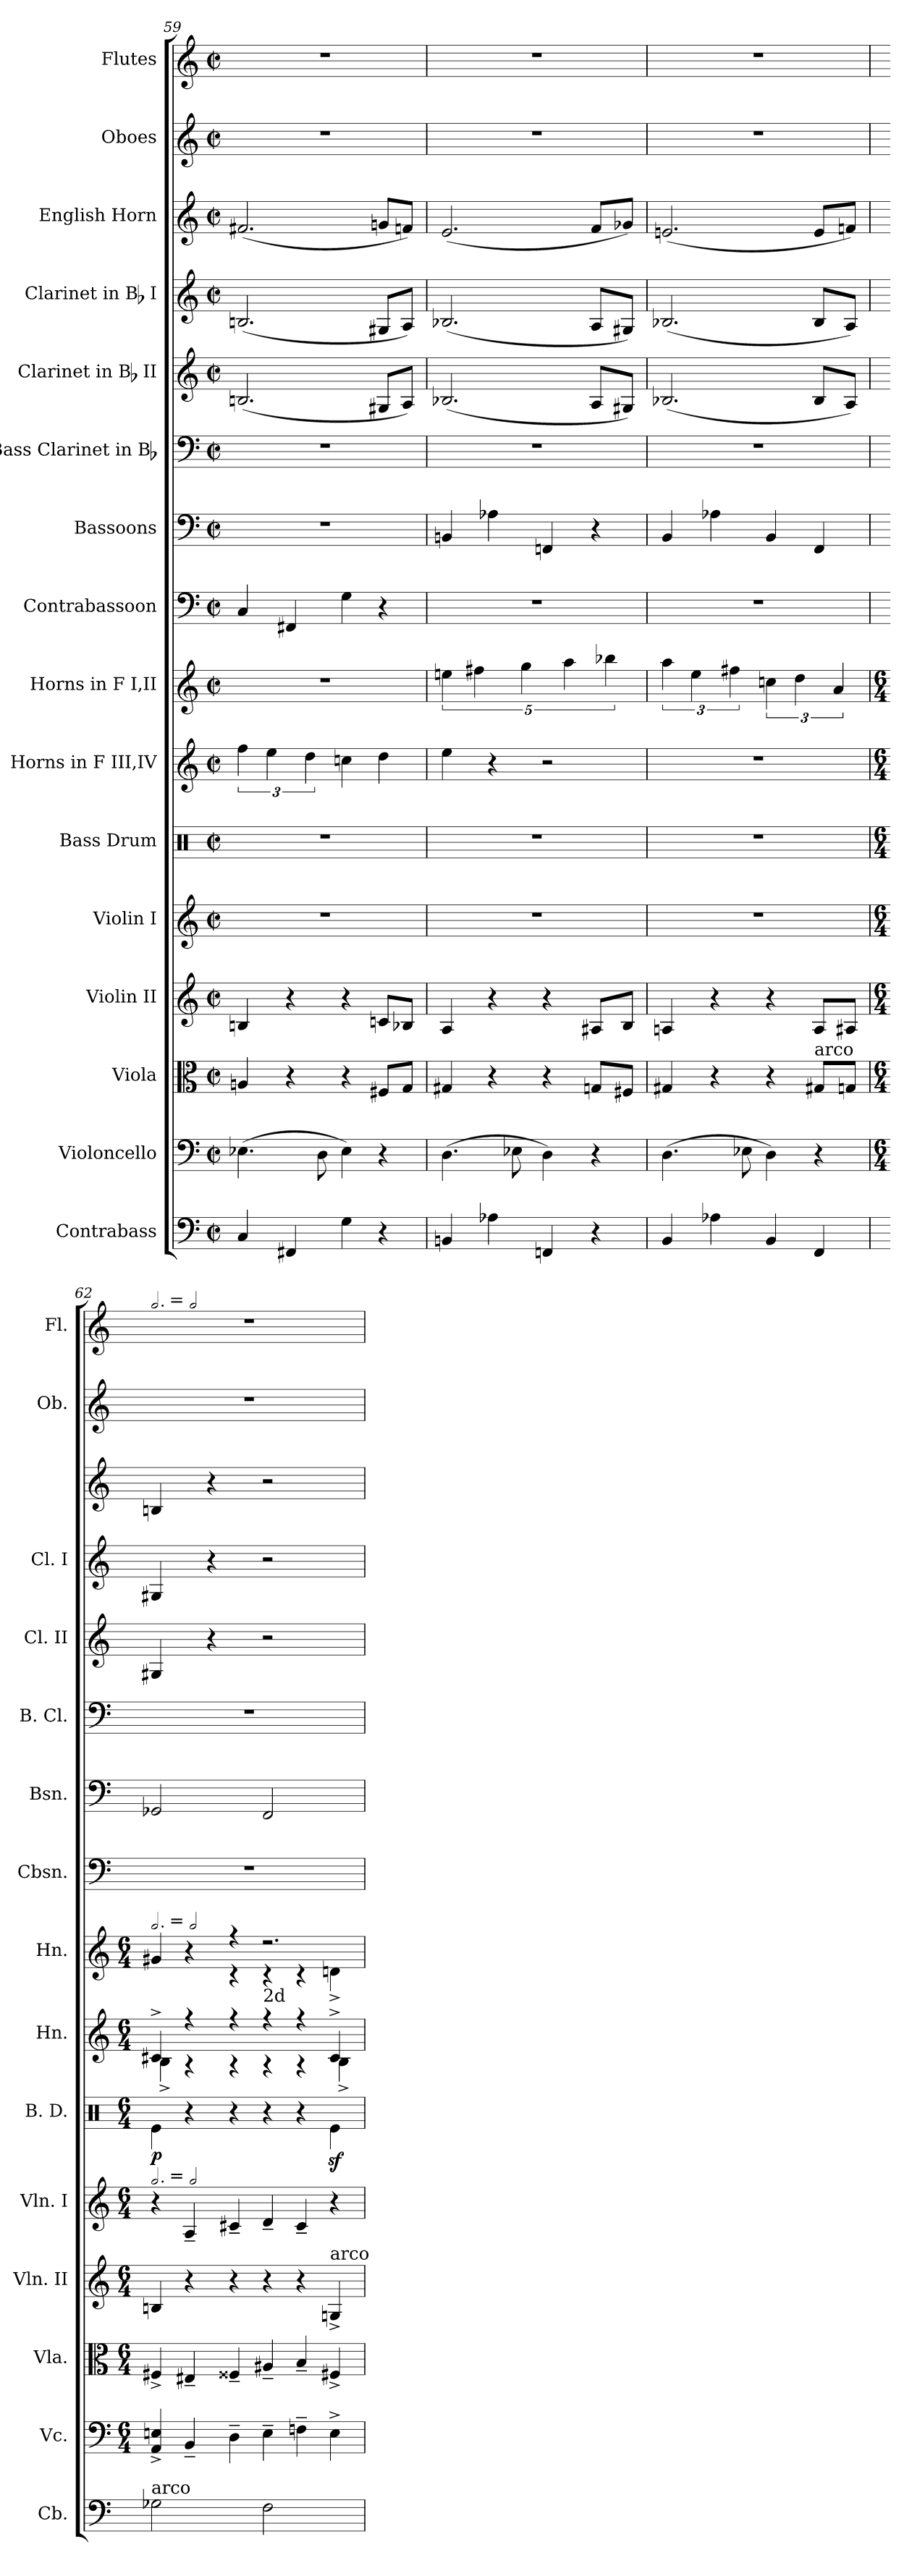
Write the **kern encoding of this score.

**kern	**kern	**kern	**kern	**kern	**kern	**dynam	**kern	**kern	**kern	**kern	**kern	**kern	**kern	**kern	**kern	**kern
*part16	*part15	*part14	*part13	*part12	*part11	*part11	*part10	*part9	*part8	*part7	*part6	*part5	*part4	*part3	*part2	*part1
*staff16	*staff15	*staff14	*staff13	*staff12	*staff11	*staff11	*staff10	*staff9	*staff8	*staff7	*staff6	*staff5	*staff4	*staff3	*staff2	*staff1
*I"Contrabass	*I"Violoncello	*I"Viola	*I"Violin II	*I"Violin I	*I"Bass Drum	*	*I"Horns in F III,IV	*I"Horns in F I,II	*I"Contrabassoon	*I"Bassoons	*I"Bass Clarinet in Bb	*I"Clarinet in Bb II	*I"Clarinet in Bb I	*I"English Horn	*I"Oboes	*I"Flutes
*I'Cb.	*I'Vc.	*I'Vla.	*I'Vln. II	*I'Vln. I	*I'B. D.	*	*I'Hn.	*I'Hn.	*I'Cbsn.	*I'Bsn.	*I'B. Cl.	*I'Cl. II	*I'Cl. I	*	*I'Ob.	*I'Fl.
*clefF4	*clefF4	*clefC3	*clefG2	*clefG2	*clefX	*	*clefG2	*clefG2	*clefF4	*clefF4	*clefF4	*clefG2	*clefG2	*clefG2	*clefG2	*clefG2
*ITrd7c12	*	*	*	*	*	*	*ITrd4c7	*ITrd4c7	*ITrd7c12	*	*ITrd1c2	*ITrd1c2	*ITrd1c2	*ITrd4c7	*	*
*k[]	*k[]	*k[]	*k[]	*k[]	*k[]	*	*k[b-]	*k[b-]	*k[]	*k[]	*k[b-e-]	*k[b-e-]	*k[b-e-]	*k[b-]	*k[]	*k[]
*M2/2	*M2/2	*M2/2	*M2/2	*M2/2	*M2/2	*	*M2/2	*M2/2	*M2/2	*M2/2	*M2/2	*M2/2	*M2/2	*M2/2	*M2/2	*M2/2
*met(c|)	*met(c|)	*met(c|)	*met(c|)	*met(c|)	*met(c|)	*	*met(c|)	*met(c|)	*met(c|)	*met(c|)	*met(c|)	*met(c|)	*met(c|)	*met(c|)	*met(c|)	*met(c|)
=59	=59	=59	=59	=59	=59	=59	=59	=59	=59	=59	=59	=59	=59	=59	=59	=59
4CC	(4.E-X	4An	4Bn	1r	1r	.	6b-	1r	4CC	1r	1r	(2.An	(2.An	(2.Bn	1r	1r
.	.	.	.	.	.	.	6a	.	.	.	.	.	.	.	.	.
4FFF#X	.	4r	4r	.	.	.	.	.	4FFF#X	.	.	.	.	.	.	.
.	.	.	.	.	.	.	6g	.	.	.	.	.	.	.	.	.
.	8D	.	.	.	.	.	.	.	.	.	.	.	.	.	.	.
4GG	4E-)	4r	4r	.	.	.	4fn	.	4GG	.	.	.	.	.	.	.
4r	4r	8F#XL	8cnL	.	.	.	4g	.	4r	.	.	8F#XL	8F#XL	8cnL	.	.
.	.	8GJ	8B-XJ	.	.	.	.	.	.	.	.	8GJ)	8GJ)	8B-XJ)	.	.
=60	=60	=60	=60	=60	=60	=60	=60	=60	=60	=60	=60	=60	=60	=60	=60	=60
4BBBn	(4.D	4G#X	4A	1r	1r	.	4a	5an	1r	4BBn	1r	(2.A-X	(2.A-X	(2.A	1r	1r
.	.	.	.	.	.	.	.	5bn	.	.	.	.	.	.	.	.
4AA-X	.	4r	4r	.	.	.	4r	.	.	4A-X	.	.	.	.	.	.
.	8E-X	.	.	.	.	.	.	.	.	.	.	.	.	.	.	.
.	.	.	.	.	.	.	.	5cc	.	.	.	.	.	.	.	.
4FFFn	4D)	4r	4r	.	.	.	2r	.	.	4FFn	.	.	.	.	.	.
.	.	.	.	.	.	.	.	5dd	.	.	.	.	.	.	.	.
4r	4r	8GnL	8A#XL	.	.	.	.	.	.	4r	.	8GL	8GL	8B-L	.	.
.	.	.	.	.	.	.	.	5ee-X	.	.	.	.	.	.	.	.
.	.	8F#XJ	8BJ	.	.	.	.	.	.	.	.	8F#XJ)	8F#XJ)	8c-XJ)	.	.
=61	=61	=61	=61	=61	=61	=61	=61	=61	=61	=61	=61	=61	=61	=61	=61	=61
4BBB	(4.D	4G#X	4An	1r	1r	.	1r	6dd	1r	4BB	1r	(2.A-X	(2.A-X	(2.An	1r	1r
.	.	.	.	.	.	.	.	6a	.	.	.	.	.	.	.	.
4AA-X	.	4r	4r	.	.	.	.	.	.	4A-X	.	.	.	.	.	.
.	.	.	.	.	.	.	.	6bn	.	.	.	.	.	.	.	.
.	8E-X	.	.	.	.	.	.	.	.	.	.	.	.	.	.	.
4BBB	4D)	4r	4r	.	.	.	.	6fn	.	4BB	.	.	.	.	.	.
.	.	.	.	.	.	.	.	6g	.	.	.	.	.	.	.	.
!	!	!LO:TX:a:t=arco	!	!	!	!	!	!	!	!	!	!	!	!	!	!
4FFF	4r	8G#XL	8AL	.	.	.	.	.	.	4FF	.	8A-L	8A-L	8AL	.	.
.	.	.	.	.	.	.	.	6d	.	.	.	.	.	.	.	.
.	.	8GnJ	8A#XJ	.	.	.	.	.	.	.	.	8GJ)	8GJ)	8B-XJ)	.	.
=62	=62	=62	=62	=62	=62	=62	=62	=62	=62	=62	=62	=62	=62	=62	=62	=62
*	*M6/4	*M6/4	*M6/4	*M6/4	*M6/4	*	*M6/4	*M6/4	*	*	*	*	*	*	*	*
*	*Xtuplet	*Xtuplet	*Xtuplet	*Xtuplet	*Xtuplet	*	*Xtuplet	*Xtuplet	*	*	*	*	*	*	*	*
*	*	*	*	*	*	*	*^	*^	*	*	*	*	*	*	*	*
!	!	!	!	!LO:TX:t=[half-dot] = [half]	!	!	!	!	!	!	!	!	!	!	!	!	!	!
!	!	!	!	!	!	!	!	!	!	!	!	!	!	!	!	!	!	!LO:TX:a:t=[half-dot] = [half]
!	!	!	!	!	!	!	!	!	!LO:TX:a:t=[half-dot] = [half]	!	!	!	!	!	!	!	!	!
!LO:TX:a:t=arco	!	!	!	!	!	!	!	!	!	!	!	!	!	!	!	!	!	!
2GG-X	6AA^ 6En^	6F#X^	6Bn	6r	6Re\	p	6F#X^	6E^	6c#X	3ryy	1r	2GG-X	1r	4F#X	4F#X	4En	1r	1r
.	6BB~	6E#X~	6r	6A~	6r	.	6r	6r	6r	.	.	.	.	.	.	.	.	.
.	.	.	.	.	.	.	.	.	.	.	.	.	.	4r	4r	4r	.	.
.	6D~	6F##X~	6r	6c#X~	6r	.	6r	6r	6r	6r	.	.	.	.	.	.	.	.
!	!	!	!	!	!	!	!	!	!LO:TX:b:t=2d	!	!	!	!	!	!	!	!	!
2FF	6E~	6A#X~	6r	6d~	6r	.	6r	6r	3.r	6rc	.	2FF	.	2r	2r	2r	.	.
.	6Fn~	6B~	6r	6c#~	6r	.	6r	6r	.	6r	.	.	.	.	.	.	.	.
!	!	!	!LO:TX:a:t=arco	!	!	!	!	!	!	!	!	!	!	!	!	!	!	!
.	6E^	6F#X^	6Gn^	6r	6Rez\	.	6F#^	6E^	.	6Gn^	.	.	.	.	.	.	.	.
*	*	*	*	*	*	*	*v	*v	*	*	*	*	*	*	*	*	*	*
*	*	*	*	*	*	*	*	*v	*v	*	*	*	*	*	*	*	*
=	=	=	=	=	=	=	=	=	=	=	=	=	=	=	=	=
*-	*-	*-	*-	*-	*-	*-	*-	*-	*-	*-	*-	*-	*-	*-	*-	*-
